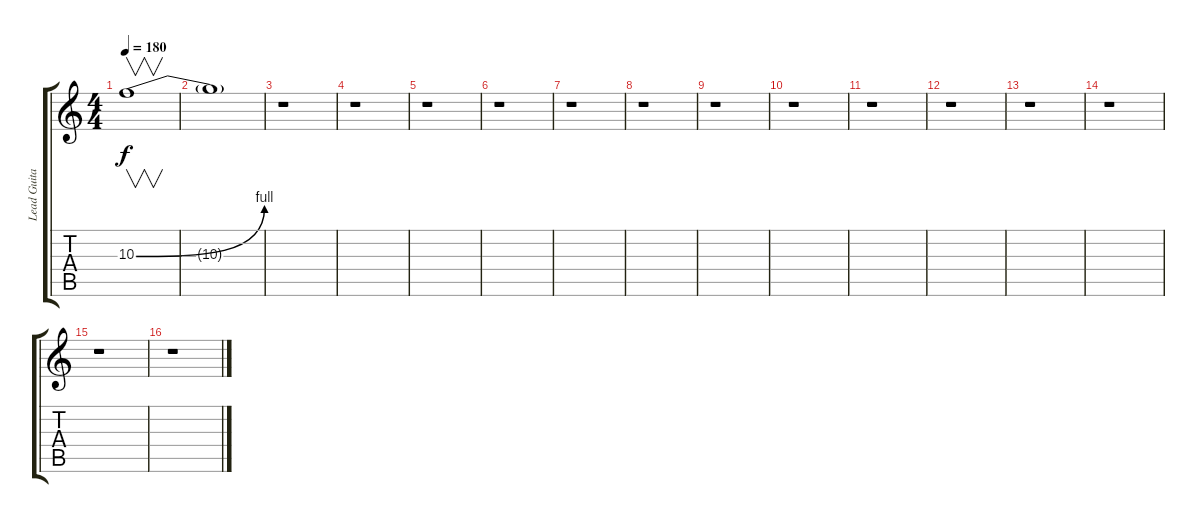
\track ("Lead Guitar II" "Lead Guita") {instrument distortionguitar}
\staff {score tabs}
\tuning (E4 B3 G3 D3 A2 E2) {hide}
\ts (4 4)
\tempo 180
\clef g2
\ks c
10.3{be (bend 0 0 60 4)}.1{v dy f} |
10.3{t}.1 |
r.1 |
r.1 |
r.1 |
r.1 |
r.1 |
r.1 |
r.1 |
r.1 |
r.1 |
r.1 |
r.1 |
r.1 |
r.1 |
r.1
